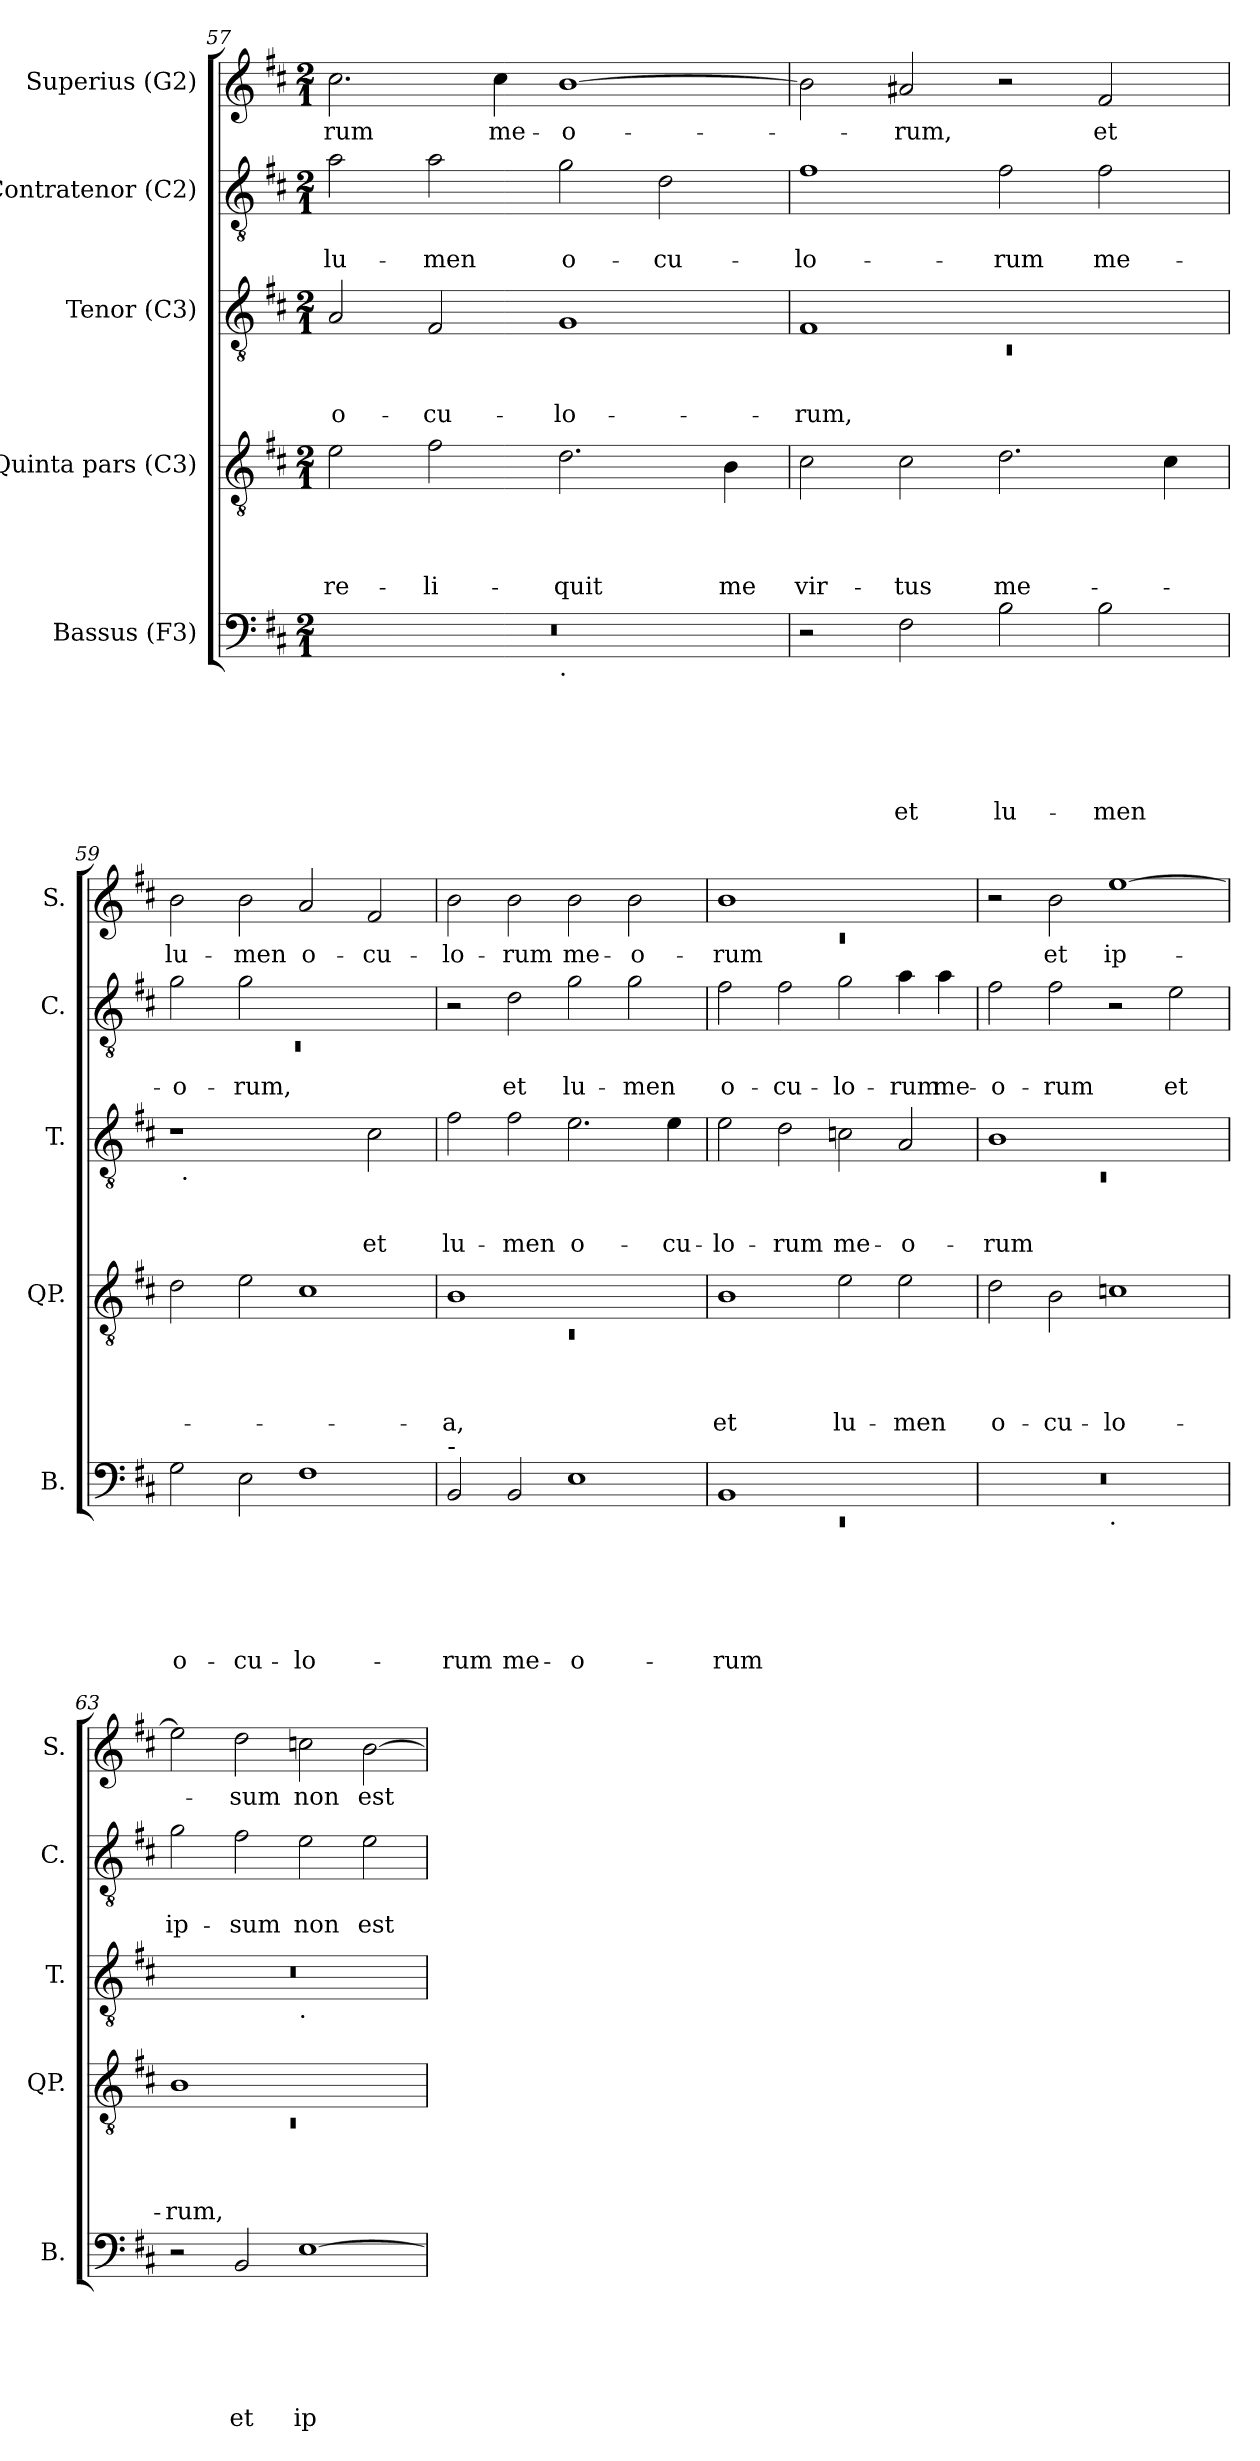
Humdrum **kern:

**kern	**text	**text	**text	**text	**text	**text	**kern	**text	**text	**text	**text	**kern	**text	**text	**text	**kern	**text	**text	**kern	**text
*part5	*part5	*part5	*part5	*part5	*part5	*part5	*part4	*part4	*part4	*part4	*part4	*part3	*part3	*part3	*part3	*part2	*part2	*part2	*part1	*part1
*staff5	*staff5	*staff5	*staff5	*staff5	*staff5	*staff5	*staff4	*staff4	*staff4	*staff4	*staff4	*staff3	*staff3	*staff3	*staff3	*staff2	*staff2	*staff2	*staff1	*staff1
*I"Bassus (F3)	*	*	*	*	*	*	*I"Quinta pars (C3)	*	*	*	*	*I"Tenor (C3)	*	*	*	*I"Contratenor (C2)	*	*	*I"Superius (G2)	*
*I'B.	*	*	*	*	*	*	*I'QP.	*	*	*	*	*I'T.	*	*	*	*I'C.	*	*	*I'S.	*
*clefF4	*	*	*	*	*	*	*clefGv2	*	*	*	*	*clefGv2	*	*	*	*clefGv2	*	*	*clefG2	*
*k[f#c#]	*	*	*	*	*	*	*k[f#c#]	*	*	*	*	*k[f#c#]	*	*	*	*k[f#c#]	*	*	*k[f#c#]	*
*D:	*	*	*	*	*	*	*D:	*	*	*	*	*D:	*	*	*	*D:	*	*	*D:	*
*M2/1	*	*	*	*	*	*	*M2/1	*	*	*	*	*M2/1	*	*	*	*M2/1	*	*	*M2/1	*
=57	=57	=57	=57	=57	=57	=57	=57	=57	=57	=57	=57	=57	=57	=57	=57	=57	=57	=57	=57	=57
!	!	!	!	!	!	!	!	!	!	!	!LO:LY:b	!	!	!	!LO:LY:b	!	!	!LO:LY:b	!	!LO:LY:b
*^	*	*	*	*	*	*	*	*	*	*	*	*	*	*	*	*	*	*	*	*
0r	1ryy	.	.	.	.	.	.	2e\	.	.	.	-re-	2A/	.	.	o-	2a\	.	lu-	2.cc#\	-rum
!	!	!	!	!	!	!	!	!	!	!	!	!LO:LY:b	!	!	!	!LO:LY:b	!	!	!LO:LY:b	!	!
.	.	.	.	.	.	.	.	2f#\	.	.	.	-li-	2F#/	.	.	-cu-	2a\	.	-men	.	.
!	!	!	!	!	!	!	!	!	!	!	!	!	!	!	!	!	!	!	!	!	!LO:LY:b
.	.	.	.	.	.	.	.	.	.	.	.	.	.	.	.	.	.	.	.	4cc#\	me-
!	!LO:TX:b:t=.	!	!	!	!	!	!	!	!	!	!	!	!	!	!	!	!	!	!	!	!
!	!	!	!	!	!	!	!	!	!	!	!	!LO:LY:b	!	!	!	!LO:LY:b	!	!	!LO:LY:b	!	!LO:LY:b:rj
.	1ryy	.	.	.	.	.	.	2.d\	.	.	.	-quit	1G	.	.	-lo-	2g\	.	o-	[>1b	-o-
!	!	!	!	!	!	!	!	!	!	!	!	!	!	!	!	!	!	!	!LO:LY:b	!	!
.	.	.	.	.	.	.	.	.	.	.	.	.	.	.	.	.	2d\	.	-cu-	.	.
!	!	!	!	!	!	!	!	!	!	!	!	!LO:LY:b	!	!	!	!	!	!	!	!	!
.	.	.	.	.	.	.	.	4B\	.	.	.	me	.	.	.	.	.	.	.	.	.
=58	=58	=58	=58	=58	=58	=58	=58	=58	=58	=58	=58	=58	=58	=58	=58	=58	=58	=58	=58	=58	=58
*	*	*	*	*	*	*	*	*	*	*	*	*	*^	*	*	*	*	*	*	*	*
!	!	!	!	!	!	!	!	!	!	!	!	!LO:LY:b	!	!LO:N:vis=1	!	!	!LO:LY:b	!	!	!LO:LY:b	!	!
*v	*v	*	*	*	*	*	*	*	*	*	*	*	*	*	*	*	*	*	*	*	*	*
2r	.	.	.	.	.	.	2c#\	.	.	.	vir-	1F#	0rC	.	.	-rum,	1f#	.	-lo-	2b\]	.
!	!	!	!	!	!	!LO:LY:b	!	!	!	!	!LO:LY:b	!	!	!	!	!	!	!	!	!	!LO:LY:b
2F#\	.	.	.	.	.	et	2c#\	.	.	.	-tus	.	.	.	.	.	.	.	.	2a#X/	-rum,
!	!	!	!	!	!	!LO:LY:b	!	!	!	!	!LO:LY:b	!	!	!	!	!	!	!	!LO:LY:b	!	!
2B\	.	.	.	.	.	lu-	2.d\	.	.	.	me-	1ryy	.	.	.	.	2f#\	.	-rum	2r	.
!	!	!	!	!	!	!LO:LY:b	!	!	!	!	!	!	!	!	!	!	!	!	!LO:LY:b	!	!LO:LY:b
2B\	.	.	.	.	.	-men	.	.	.	.	.	.	.	.	.	.	2f#\	.	me-	2f#/	et
.	.	.	.	.	.	.	4c#\	.	.	.	.	.	.	.	.	.	.	.	.	.	.
=59	=59	=59	=59	=59	=59	=59	=59	=59	=59	=59	=59	=59	=59	=59	=59	=59	=59	=59	=59	=59	=59
*	*	*	*	*	*	*	*	*	*	*	*	*	*	*	*	*	*^	*	*	*	*
!	!	!	!	!	!	!LO:LY:b	!	!	!	!	!	!	!	!	!	!	!	!LO:N:vis=1	!	!LO:LY:b	!	!LO:LY:b
2G\	.	.	.	.	.	o-	2d\	.	.	.	.	1r	32ryy	.	.	.	2g\	0rC	.	-o-	2b\	lu-
!	!	!	!	!	!	!	!	!	!	!	!	!	!LO:TX:b:t=.	!	!	!	!	!	!	!	!	!
.	.	.	.	.	.	.	.	.	.	.	.	.	1ryy	.	.	.	.	.	.	.	.	.
!	!	!	!	!	!	!LO:LY:b	!	!	!	!	!	!	!	!	!	!	!	!	!	!LO:LY:b	!	!LO:LY:b
2E\	.	.	.	.	.	-cu-	2e\	.	.	.	.	.	.	.	.	.	2g\	.	.	-rum,	2b\	-men
!	!	!	!	!	!	!LO:LY:b	!	!	!	!	!	!	!	!	!	!	!	!	!	!	!	!LO:LY:b
1F#	.	.	.	.	.	-lo-	1c#	.	.	.	.	2ryy	.	.	.	.	1ryy	.	.	.	2a/	o-
.	.	.	.	.	.	.	.	.	.	.	.	.	2ryy	.	.	.	.	.	.	.	.	.
!	!	!	!	!	!	!	!	!	!	!	!	!	!	!	!	!LO:LY:b	!	!	!	!	!	!LO:LY:b
.	.	.	.	.	.	.	.	.	.	.	.	2c#\	.	.	.	et	.	.	.	.	2f#/	-cu-
.	.	.	.	.	.	.	.	.	.	.	.	.	4...ryy	.	.	.	.	.	.	.	.	.
!!LO:LB:g=z
=60	=60	=60	=60	=60	=60	=60	=60	=60	=60	=60	=60	=60	=60	=60	=60	=60	=60	=60	=60	=60	=60	=60
*	*	*	*	*	*	*	*^	*	*	*	*	*	*	*	*	*	*	*	*	*	*	*
!LO:TX:a:t=-	!	!	!	!	!	!	!	!	!	!	!	!	!	!	!	!	!	!	!	!	!	!	!
!	!	!	!	!	!	!LO:LY:b	!	!LO:N:vis=1	!	!	!	!LO:LY:b	!	!	!	!	!LO:LY:b	!	!	!	!	!	!LO:LY:b
*	*	*	*	*	*	*	*	*	*	*	*	*	*v	*v	*	*	*	*	*	*	*	*	*
*	*	*	*	*	*	*	*	*	*	*	*	*	*	*	*	*	*v	*v	*	*	*	*
2BB/	.	.	.	.	.	-rum	1B	0rC	.	.	.	-a,	2f#\	.	.	lu-	2r	.	.	2b\	-lo-
!	!	!	!	!	!	!LO:LY:b	!	!	!	!	!	!	!	!	!	!LO:LY:b	!	!	!LO:LY:b	!	!LO:LY:b
2BB/	.	.	.	.	.	me-	.	.	.	.	.	.	2f#\	.	.	-men	2d\	.	et	2b\	-rum
!	!	!	!	!	!	!LO:LY:b:rj	!	!	!	!	!	!	!	!	!	!LO:LY:b	!	!	!LO:LY:b	!	!LO:LY:b
1E	.	.	.	.	.	-o-	1ryy	.	.	.	.	.	2.e\	.	.	o-	2g\	.	lu-	2b\	me-
!	!	!	!	!	!	!	!	!	!	!	!	!	!	!	!	!	!	!	!LO:LY:b	!	!LO:LY:b
.	.	.	.	.	.	.	.	.	.	.	.	.	.	.	.	.	2g\	.	-men	2b\	-o-
!	!	!	!	!	!	!	!	!	!	!	!	!	!	!	!	!LO:LY:b	!	!	!	!	!
.	.	.	.	.	.	.	.	.	.	.	.	.	4e\	.	.	-cu-	.	.	.	.	.
*	*	*	*	*	*	*	*v	*v	*	*	*	*	*	*	*	*	*	*	*	*	*
=61	=61	=61	=61	=61	=61	=61	=61	=61	=61	=61	=61	=61	=61	=61	=61	=61	=61	=61	=61	=61
*^	*	*	*	*	*	*	*	*	*	*	*	*	*	*	*	*	*	*	*^	*
!	!LO:N:vis=1	!	!	!	!	!	!LO:LY:b	!	!	!	!	!LO:LY:b	!	!	!	!LO:LY:b	!	!	!LO:LY:b	!	!LO:N:vis=1	!LO:LY:b
1BB	0rEE	.	.	.	.	.	-rum	1B	.	.	.	et	2e\	.	.	-lo-	2f#\	.	o-	1b	0rc	-rum
!	!	!	!	!	!	!	!	!	!	!	!	!	!	!	!	!LO:LY:b	!	!	!LO:LY:b	!	!	!
.	.	.	.	.	.	.	.	.	.	.	.	.	2d\	.	.	-rum	2f#\	.	-cu-	.	.	.
!	!	!	!	!	!	!	!	!	!	!	!	!LO:LY:b	!	!	!	!LO:LY:b	!	!	!LO:LY:b	!	!	!
1ryy	.	.	.	.	.	.	.	2e\	.	.	.	lu-	2cn\	.	.	me-	2g\	.	-lo-	1ryy	.	.
!	!	!	!	!	!	!	!	!	!	!	!	!LO:LY:b	!	!	!	!LO:LY:b	!	!	!LO:LY:b	!	!	!
.	.	.	.	.	.	.	.	2e\	.	.	.	-men	2A/	.	.	-o-	4a\	.	-rum	.	.	.
!	!	!	!	!	!	!	!	!	!	!	!	!	!	!	!	!	!	!	!LO:LY:b	!	!	!
.	.	.	.	.	.	.	.	.	.	.	.	.	.	.	.	.	4a\	.	me-	.	.	.
*	*	*	*	*	*	*	*	*	*	*	*	*	*	*	*	*	*	*	*	*v	*v	*
=62	=62	=62	=62	=62	=62	=62	=62	=62	=62	=62	=62	=62	=62	=62	=62	=62	=62	=62	=62	=62	=62
*	*	*	*	*	*	*	*	*	*	*	*	*	*^	*	*	*	*	*	*	*	*
!	!	!	!	!	!	!	!	!	!	!	!	!LO:LY:b	!	!LO:N:vis=1	!	!	!LO:LY:b	!	!	!LO:LY:b	!	!
0r	1ryy	.	.	.	.	.	.	2d\	.	.	.	o-	1B	0rC	.	.	-rum	2f#\	.	-o-	2r	.
!	!	!	!	!	!	!	!	!	!	!	!	!LO:LY:b	!	!	!	!	!	!	!	!LO:LY:b	!	!LO:LY:b
.	.	.	.	.	.	.	.	2B\	.	.	.	-cu-	.	.	.	.	.	2f#\	.	-rum	2b\	et
!	!LO:TX:b:t=.	!	!	!	!	!	!	!	!	!	!	!	!	!	!	!	!	!	!	!	!	!
!	!	!	!	!	!	!	!	!	!	!	!	!LO:LY:b	!	!	!	!	!	!	!	!	!	!LO:LY:b
.	1ryy	.	.	.	.	.	.	1cn	.	.	.	-lo-	1ryy	.	.	.	.	2r	.	.	[>1ee	ip-
!	!	!	!	!	!	!	!	!	!	!	!	!	!	!	!	!	!	!	!	!LO:LY:b	!	!
.	.	.	.	.	.	.	.	.	.	.	.	.	.	.	.	.	.	2e\	.	et	.	.
=63	=63	=63	=63	=63	=63	=63	=63	=63	=63	=63	=63	=63	=63	=63	=63	=63	=63	=63	=63	=63	=63	=63
*	*	*	*	*	*	*	*	*^	*	*	*	*	*	*	*	*	*	*	*	*	*	*
!	!	!	!	!	!	!	!	!	!LO:N:vis=1	!	!	!	!LO:LY:b	!	!	!	!	!	!	!	!LO:LY:b	!	!
*v	*v	*	*	*	*	*	*	*	*	*	*	*	*	*	*	*	*	*	*	*	*	*	*
2r	.	.	.	.	.	.	1B	0rC	.	.	.	-rum,	0r	1ryy	.	.	.	2g\	.	ip-	2ee\]	.
!	!	!	!	!	!	!LO:LY:b	!	!	!	!	!	!	!	!	!	!	!	!	!	!LO:LY:b	!	!LO:LY:b
2BB/	.	.	.	.	.	et	.	.	.	.	.	.	.	.	.	.	.	2f#\	.	-sum	2dd\	-sum
!	!	!	!	!	!	!	!	!	!	!	!	!	!	!LO:TX:b:t=.	!	!	!	!	!	!	!	!
!	!	!	!	!	!	!LO:LY:b	!	!	!	!	!	!	!	!	!	!	!	!	!	!LO:LY:b	!	!LO:LY:b
[>1E	.	.	.	.	.	ip-	1ryy	.	.	.	.	.	.	1ryy	.	.	.	2e\	.	non	2ccn\	non
!	!	!	!	!	!	!	!	!	!	!	!	!	!	!	!	!	!	!	!	!LO:LY:b	!	!LO:LY:b
.	.	.	.	.	.	.	.	.	.	.	.	.	.	.	.	.	.	2e\	.	est	[>2b\	est
*	*	*	*	*	*	*	*v	*v	*	*	*	*	*	*	*	*	*	*	*	*	*	*
*	*	*	*	*	*	*	*	*	*	*	*	*v	*v	*	*	*	*	*	*	*	*
=	=	=	=	=	=	=	=	=	=	=	=	=	=	=	=	=	=	=	=	=
*-	*-	*-	*-	*-	*-	*-	*-	*-	*-	*-	*-	*-	*-	*-	*-	*-	*-	*-	*-	*-
